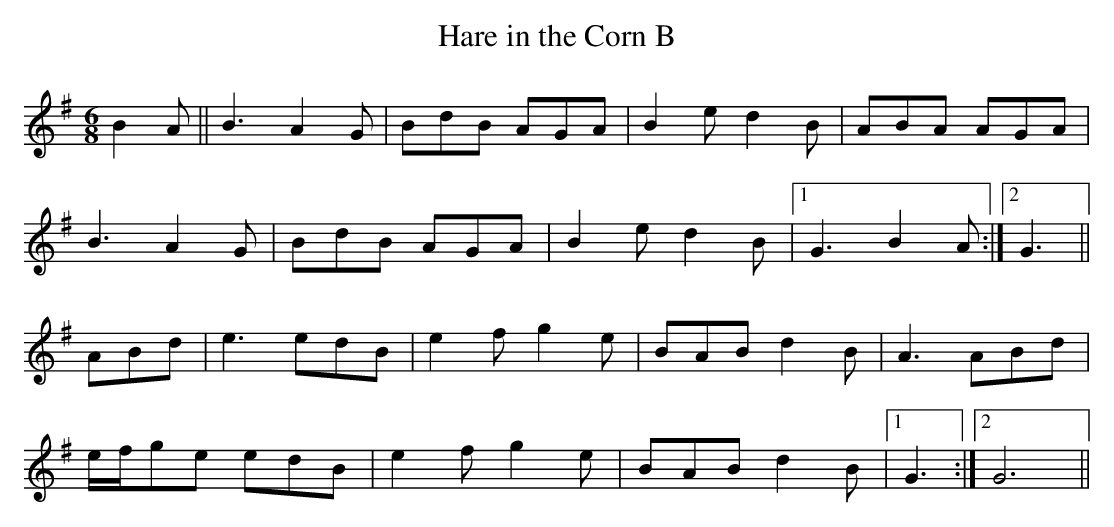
X:1
T: Hare in the Corn B
L: 1/8
M: 6/8
K: G
B2A||B3 A2G|BdB AGA|B2e d2B|ABA AGA|
B3 A2G|BdB AGA|B2e d2B|1 G3 B2A :|2\
G3||
ABd|e3 edB|e2f g2e|BAB d2B|A3 ABd|
e/f/ge edB|e2f g2e|BAB d2B|1 G3 :|2 G6||
